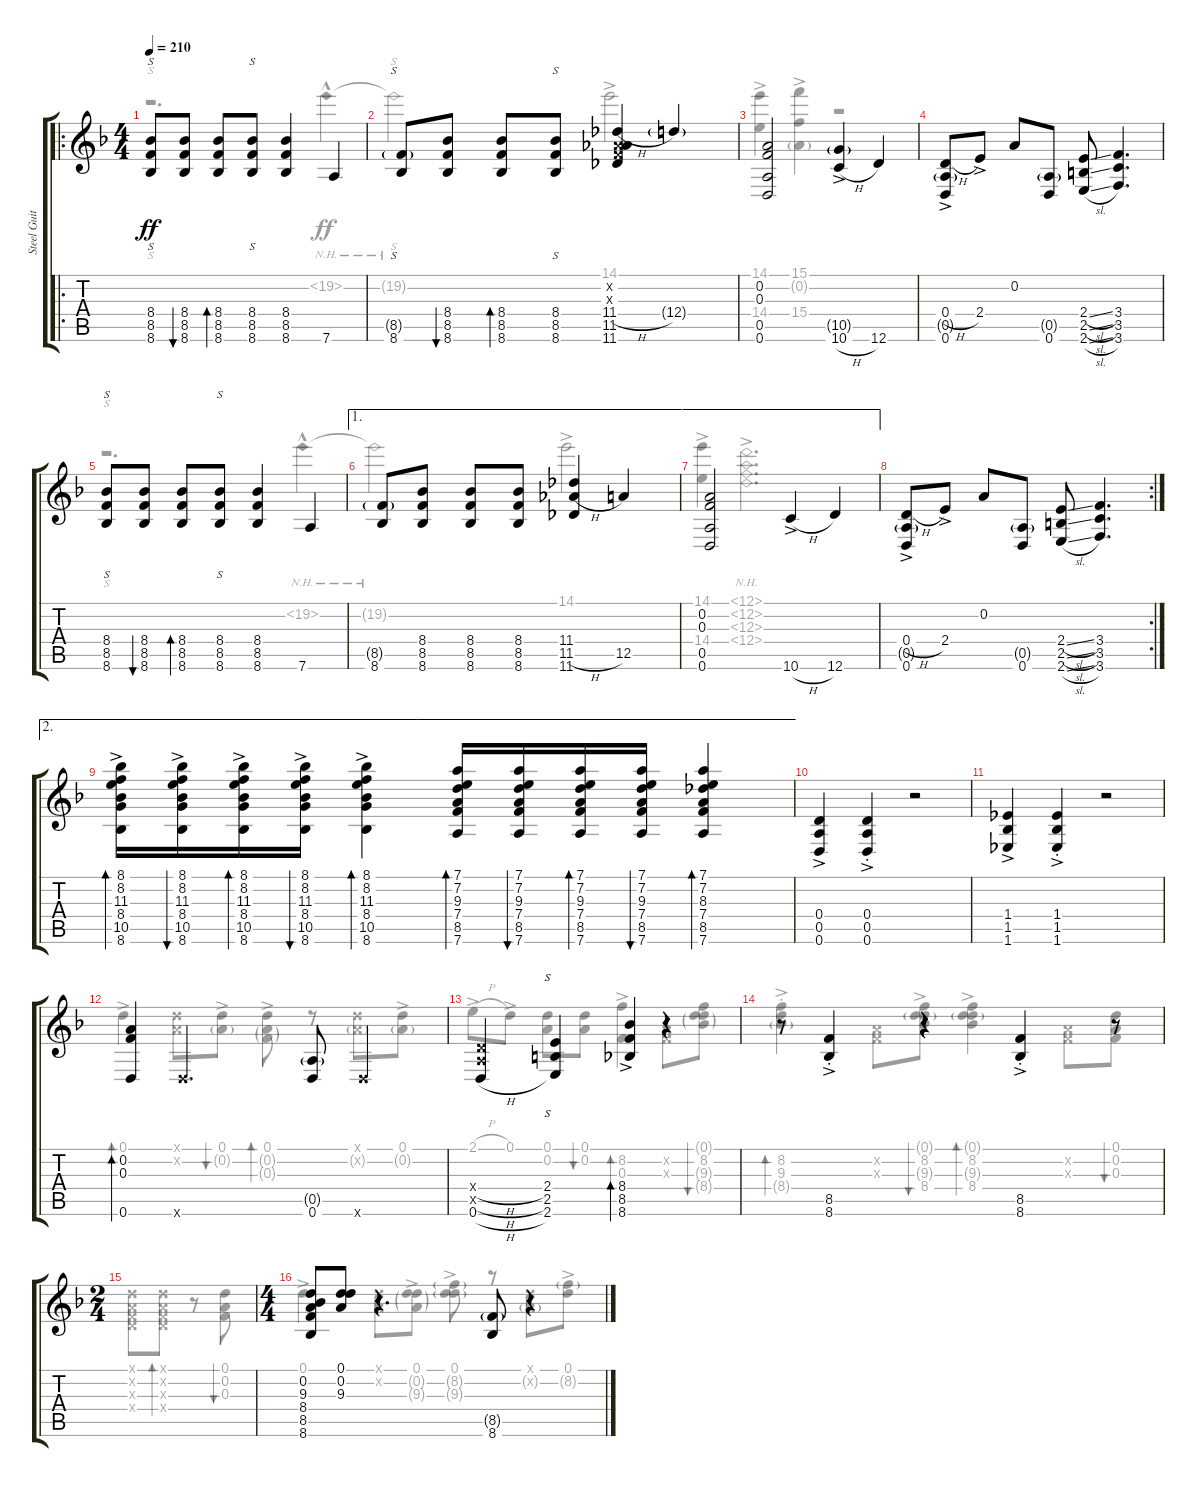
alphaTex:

\track ("Steel Guitar" "Steel Guit") {instrument acousticguitarsteel}
\staff {score tabs}
\tuning (D4 A3 F3 D3 A2 D2) {hide}
\voice
\ro
\ts (4 4)
\tempo 210
\clef g2
\ks dminor
(8.4 8.5 8.6).8{s dy ff} (8.4 8.5 8.6).8{bu 30} (8.4 8.5 8.6).8{bd 30} (8.4 8.5 8.6).8{s} (8.4 8.5 8.6).4 7.6.4 |
(8.5{g} 8.6).8{s} (8.4 8.5 8.6).8{bu 30} (8.4 8.5 8.6).8{bd 30} (8.4 8.5 8.6).8{s} (0.2{x} 0.3{x} 11.4{h} 11.5 11.6).4 12.4{g}.4 |
(0.2 0.3 0.5 0.6).2 (10.5{g} 10.6{h ac}).4 12.6.4 |
(0.4{h} 0.5{g} 0.6{ac}).8 2.4{ac}.8 0.2.8 (0.5{g} 0.6).8 (2.4{sl} 2.5{sl} 2.6{sl}).8 (3.4 3.5 3.6).4{d} |
(8.4 8.5 8.6).8{s} (8.4 8.5 8.6).8{bu 30} (8.4 8.5 8.6).8{bd 30} (8.4 8.5 8.6).8{s} (8.4 8.5 8.6).4 7.6.4 |
\ae 1
(8.5{g} 8.6).8 (8.4 8.5 8.6).8 (8.4 8.5 8.6).8 (8.4 8.5 8.6).8 (11.4 11.5{h} 11.6).4 12.5.4 |
\ae 1
(0.2 0.3 0.5 0.6).2 10.6{h ac}.4 12.6.4 |
\rc 2
(0.4{h} 0.5{g} 0.6{ac}).8 2.4{ac}.8 0.2.8 (0.5{g} 0.6).8 (2.4{sl} 2.5{sl} 2.6{sl}).8 (3.4 3.5 3.6).4{d} |
\ae 2
(8.1 8.2 11.3{ac} 8.4 10.5 8.6).16{bd 30} (8.1 8.2 11.3{ac} 8.4 10.5 8.6).16{bu 30} (8.1 8.2 11.3{ac} 8.4 10.5 8.6).16{bd 30} (8.1 8.2 11.3{ac} 8.4 10.5 8.6).16{bu 30} (8.1 8.2 11.3{ac} 8.4 10.5 8.6).4{bd 30} (7.1 7.2 9.3 7.4 8.5 7.6).16{bd 30} (7.1 7.2 9.3 7.4 8.5 7.6).16{bu 30} (7.1 7.2 9.3 7.4 8.5 7.6).16{bd 30} (7.1 7.2 9.3 7.4 8.5 7.6).16{bu 30} (7.1 7.2 8.3 7.4 8.5 7.6).4{bd 30} |
(0.4 0.5 0.6{ac}).4 (0.4{ac st} 0.5{ac st} 0.6{ac st}).4 r.2 |
(1.4 1.5 1.6{ac}).4 (1.4{ac st} 1.5{ac st} 1.6{ac st}).4 r.2 |
(0.2 0.3 0.6).4{bd 30} 0.6{x}.4{d} (0.5{g} 0.6).8 0.6{x}.4 |
(0.4{h x} 0.5{h x} 0.6{h}).4 (2.4 2.5 2.6).4{s} (8.4 8.5 8.6{ac}).4{bd 30} r.4 |
r.8 (8.5{ac st} 8.6{ac st}).4 r.4 (8.5{ac st} 8.6{ac st}).4 r.8 |
\ts (2 4)
|
\ts (4 4)
(0.2 9.3 8.4 8.5 8.6).8 (0.1 0.2 9.3).8 r.4{d} (8.5{g} 8.6).8 r.4
\voice
\clef g2
\ottava regular
\simile none
\ks dminor
r.2{s d dy ff} 19.2{nh hac}.4 |
19.2{nh t}.2{s} 14.1{ac}.2 |
(14.1{ac} 14.4{ac}).4 (15.1{ac} 0.2{g} 15.4{ac}).4 r.2 |
|
r.2{s d} 19.2{nh hac}.4 |
19.2{nh t}.2 14.1{ac}.2 |
(14.1{ac} 14.4{ac}).4 (12.1{nh} 12.2{nh ac} 12.3{nh ac} 12.4{nh}).2{d} |
|
|
|
|
0.1{ac}.4{bd 30} (0.1{x} 0.2{x}).8 (0.1{ac} 0.2{g}).8{bu 30} (0.1{ac} 0.2{g} 0.3{g}).8{bd 30} r.8 (0.1{x} 0.2{g x}).8 (0.1{ac} 0.2{g}).8 |
2.1{h ac}.8 0.1{ac}.8 (0.1 0.2).8{s} (0.1 0.2).8{bu 30} (8.2{ac} 0.3).4{bd 30} (0.2{x} 0.3{x}).8 (0.1{g} 8.2 9.3{g} 8.4{g}).8{bu 30} |
(8.2{ac st} 9.3{ac st} 8.4{g}).4{bd 30} (0.2{x} 0.3{x}).8 (0.1{g} 8.2{ac} 9.3{g} 8.4).8{bu 30} (0.1{g} 8.2{ac} 9.3{g} 8.4).4{bd 30} (0.2{x} 0.3{x}).8 (0.1 0.2 0.3).8{bu 30} |
(0.1{x} 0.2{x} 0.3{x} 0.4{x}).8 (0.1{x} 0.2{x} 0.3{x} 0.4{x}).8{bd 30} r.8 (0.1 0.2 0.3).8{bu 30} |
0.1{ac}.4 (0.1{x} 0.2{x}).8 (0.1{ac} 0.2{g} 9.3{g}).8 (0.1{ac} 8.2{g} 9.3{g}).8 r.8 (0.1{x} 0.2{g x}).8 (0.1{ac} 8.2{g}).8
